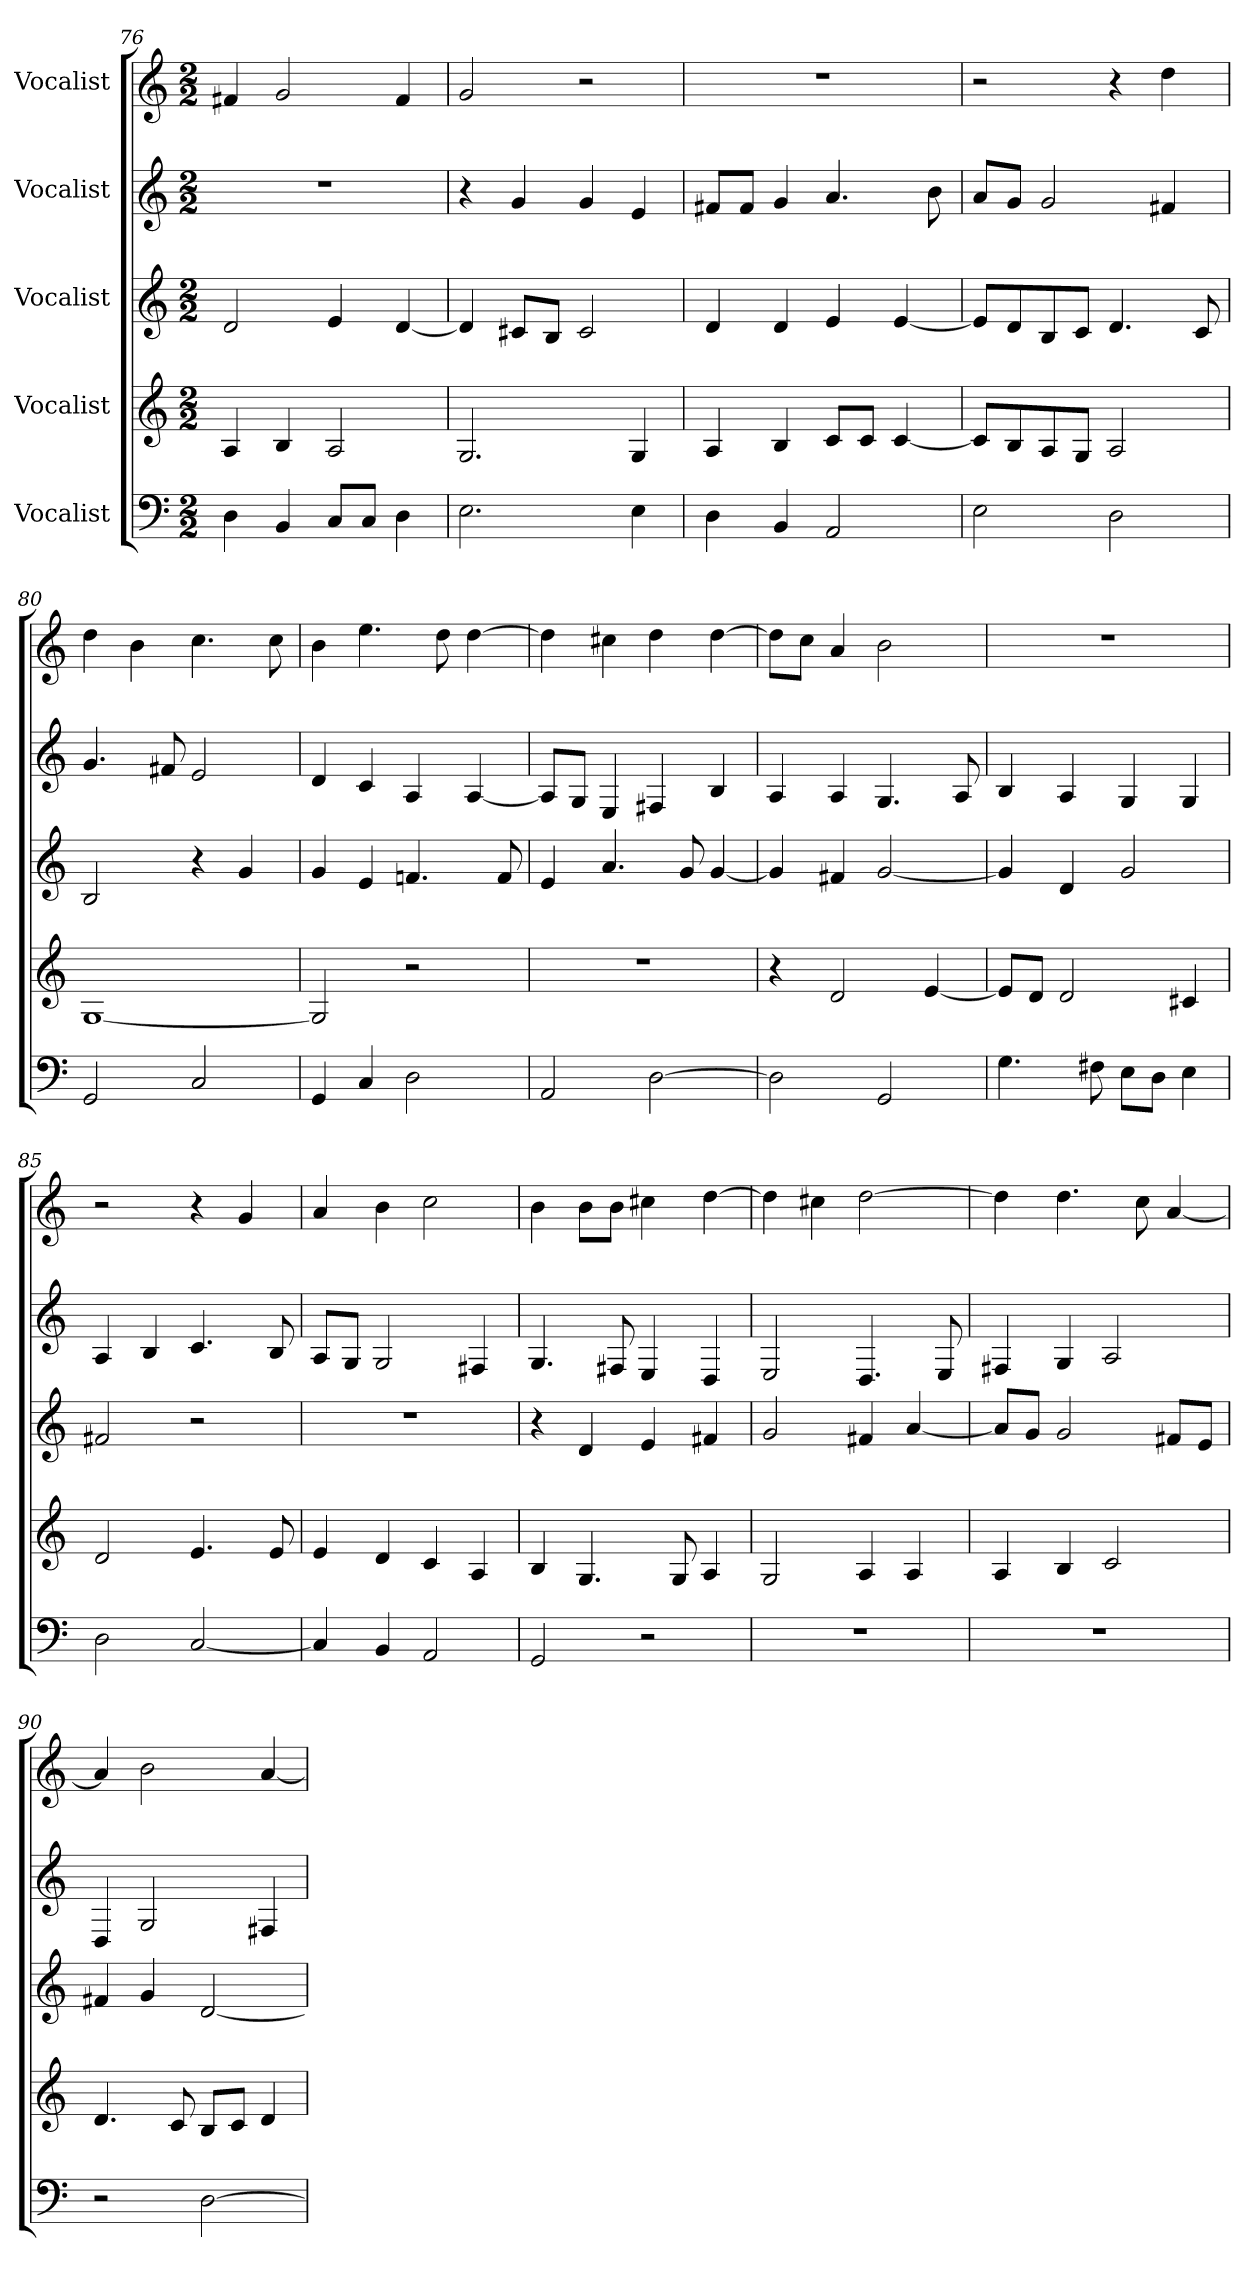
**kern	**kern	**kern	**kern	**kern
*part5	*part4	*part3	*part2	*part1
*staff5	*staff4	*staff3	*staff2	*staff1
*I"Vocalist	*I"Vocalist	*I"Vocalist	*I"Vocalist	*I"Vocalist
*M2/2	*M2/2	*M2/2	*M2/2	*M2/2
=76	=76	=76	=76	=76
4D	4A	2d	1r	4f#X
4BB	4B	.	.	2g
8CL	2A	4e	.	.
8CJ	.	.	.	.
4D	.	[4d	.	4f#
=77	=77	=77	=77	=77
2.E	2.G	4d]	4r	2g
.	.	8c#XL	4g	.
.	.	8BJ	.	.
.	.	2c#	4g	2r
4E	4G	.	4e	.
=78	=78	=78	=78	=78
4D	4A	4d	8f#XL	1r
.	.	.	8f#J	.
4BB	4B	4d	4g	.
2AA	8cL	4e	4.a	.
.	8cJ	.	.	.
.	[4c	[4e	.	.
.	.	.	8b	.
=79	=79	=79	=79	=79
2E	8cL]	8eL]	8aL	2r
.	8B	8d	8gJ	.
.	8A	8B	2g	.
.	8GJ	8cJ	.	.
2D	2A	4.d	.	4r
.	.	.	4f#X	4dd
.	.	8c	.	.
=80	=80	=80	=80	=80
2GG	[1G	2B	4.g	4dd
.	.	.	.	4b
.	.	.	8f#X	.
2C	.	4r	2e	4.cc
.	.	4g	.	.
.	.	.	.	8cc
=81	=81	=81	=81	=81
4GG	2G]	4g	4d	4b
4C	.	4e	4c	4.ee
2D	2r	4.fn	4A	.
.	.	.	.	8dd
.	.	.	[4A	[4dd
.	.	8f	.	.
=82	=82	=82	=82	=82
2AA	1r	4e	8AL]	4dd]
.	.	.	8GJ	.
.	.	4.a	4E	4cc#X
[2D	.	.	4F#X	4dd
.	.	8g	.	.
.	.	[4g	4B	[4dd
=83	=83	=83	=83	=83
2D]	4r	4g]	4A	8ddL]
.	.	.	.	8ccJ
.	2d	4f#X	4A	4a
2GG	.	[2g	4.G	2b
.	[4e	.	.	.
.	.	.	8A	.
=84	=84	=84	=84	=84
4.G	8eL]	4g]	4B	1r
.	8dJ	.	.	.
.	2d	4d	4A	.
8F#X	.	.	.	.
8EL	.	2g	4G	.
8DJ	.	.	.	.
4E	4c#X	.	4G	.
=85	=85	=85	=85	=85
2D	2d	2f#X	4A	2r
.	.	.	4B	.
[2C	4.e	2r	4.c	4r
.	.	.	.	4g
.	8e	.	8B	.
=86	=86	=86	=86	=86
4C]	4e	1r	8AL	4a
.	.	.	8GJ	.
4BB	4d	.	2G	4b
2AA	4c	.	.	2cc
.	4A	.	4F#X	.
=87	=87	=87	=87	=87
2GG	4B	4r	4.G	4b
.	4.G	4d	.	8bL
.	.	.	8F#X	8bJ
2r	.	4e	4E	4cc#X
.	8G	.	.	.
.	4A	4f#X	4D	[4dd
=88	=88	=88	=88	=88
1r	2G	2g	2E	4dd]
.	.	.	.	4cc#X
.	4A	4f#X	4.D	[2dd
.	4A	[4a	.	.
.	.	.	8E	.
=89	=89	=89	=89	=89
1r	4A	8aL]	4F#X	4dd]
.	.	8gJ	.	.
.	4B	2g	4G	4.dd
.	2c	.	2A	.
.	.	.	.	8cc
.	.	8f#XL	.	[4a
.	.	8eJ	.	.
=90	=90	=90	=90	=90
2r	4.d	4f#X	4D	4a]
.	.	4g	2G	2b
.	8c	.	.	.
[2D	8BL	[2d	.	.
.	8cJ	.	.	.
.	4d	.	4F#X	[4a
=	=	=	=	=
*-	*-	*-	*-	*-
